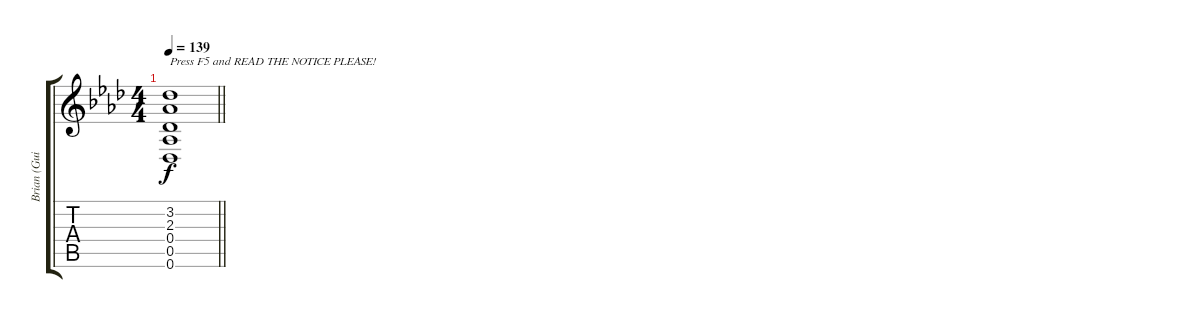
\track ("Brian (Guitar 2)" "Brian (Gui") {instrument electricguitarclean}
\staff {score tabs}
\tuning (Eb4 Bb3 Gb3 Db3 Ab2 Db2) {hide}
\ts (4 4)
\tempo 139
\clef g2
\barLineRight lightlight
\ks ab
(3.2{t} 2.3{t} 0.4{t} 0.5{t} 0.6{t}).1{txt "Press F5 and READ THE NOTICE PLEASE!" dy f}
